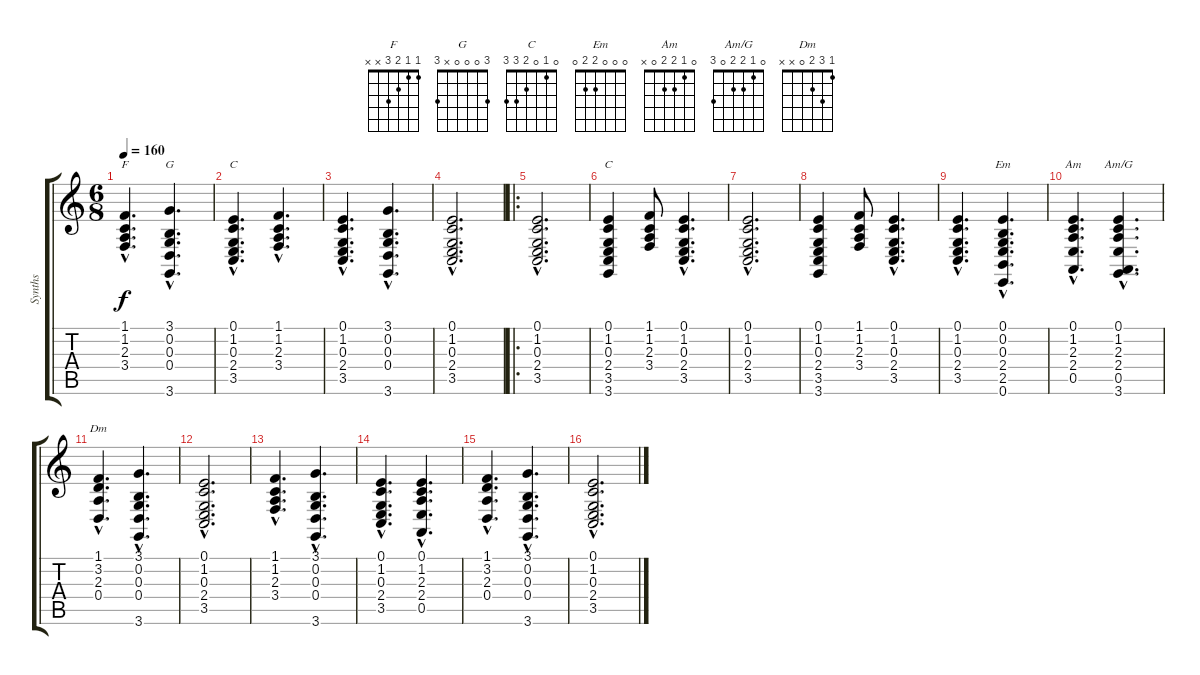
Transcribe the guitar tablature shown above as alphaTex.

\track ("Synths" "Synths") {instrument pad2warm}
\staff {score tabs}
\tuning (E4 B3 G3 D3 A2 E2) {hide}
\chord ("F" 1 1 2 3 x x)
\chord ("G" 3 0 0 0 x 3)
\chord ("C" 0 1 0 2 3 x)
\chord ("C" 0 1 0 2 3 3)
\chord ("Em" 0 0 0 2 2 0)
\chord ("Am" 0 1 2 2 0 x)
\chord ("Am/G" 0 1 2 2 0 3)
\chord ("Dm" 1 3 2 0 x x)
\ts (6 8)
\tempo 160
\clef g2
\ks c
(1.1{hac} 1.2{hac} 2.3{hac} 3.4{hac}).4{d ch "F" dy f} (3.1{hac} 0.2{hac} 0.3{hac} 0.4{hac} 3.6{hac}).4{d ch "G"} |
(0.1{hac} 1.2{hac} 0.3{hac} 2.4{hac} 3.5{hac}).4{d ch "C"} (1.1{hac} 1.2{hac} 2.3{hac} 3.4{hac}).4{d} |
(0.1{hac} 1.2{hac} 0.3{hac} 2.4{hac} 3.5{hac}).4{d} (3.1{hac} 0.2{hac} 0.3{hac} 0.4{hac} 3.6{hac}).4{d} |
(0.1{hac} 1.2{hac} 0.3{hac} 2.4{hac} 3.5{hac}).2{d} |
\ro
(0.1{hac} 1.2{hac} 0.3{hac} 2.4{hac} 3.5{hac}).2{d} |
(0.1 1.2 0.3 2.4 3.5 3.6).4{ch "C"} (1.1 1.2 2.3 3.4).8 (0.1{hac} 1.2{hac} 0.3{hac} 2.4{hac} 3.5{hac}).4{d} |
(0.1{hac} 1.2{hac} 0.3{hac} 2.4{hac} 3.5{hac}).2{d} |
(0.1 1.2 0.3 2.4 3.5 3.6).4 (1.1 1.2 2.3 3.4).8 (0.1{hac} 1.2{hac} 0.3{hac} 2.4{hac} 3.5{hac}).4{d} |
(0.1{hac} 1.2{hac} 0.3{hac} 2.4{hac} 3.5{hac}).4{d} (0.1{hac} 0.2{hac} 0.3{hac} 2.4{hac} 2.5{hac} 0.6{hac}).4{d ch "Em"} |
(0.1{hac} 1.2{hac} 2.3{hac} 2.4{hac} 0.5{hac}).4{d ch "Am"} (0.1{hac} 1.2{hac} 2.3{hac} 2.4{hac} 0.5{hac} 3.6{hac}).4{d ch "Am/G"} |
(1.1{hac} 3.2{hac} 2.3{hac} 0.4{hac}).4{d ch "Dm"} (3.1{hac} 0.2{hac} 0.3{hac} 0.4{hac} 3.6{hac}).4{d} |
(0.1{hac} 1.2{hac} 0.3{hac} 2.4{hac} 3.5{hac}).2{d} |
(1.1{hac} 1.2{hac} 2.3{hac} 3.4{hac}).4{d} (3.1{hac} 0.2{hac} 0.3{hac} 0.4{hac} 3.6{hac}).4{d} |
(0.1{hac} 1.2{hac} 0.3{hac} 2.4{hac} 3.5{hac}).4{d} (0.1{hac} 1.2{hac} 2.3{hac} 2.4{hac} 0.5{hac}).4{d} |
(1.1{hac} 3.2{hac} 2.3{hac} 0.4{hac}).4{d} (3.1{hac} 0.2{hac} 0.3{hac} 0.4{hac} 3.6{hac}).4{d} |
(0.1{hac} 1.2{hac} 0.3{hac} 2.4{hac} 3.5{hac}).2{d}
